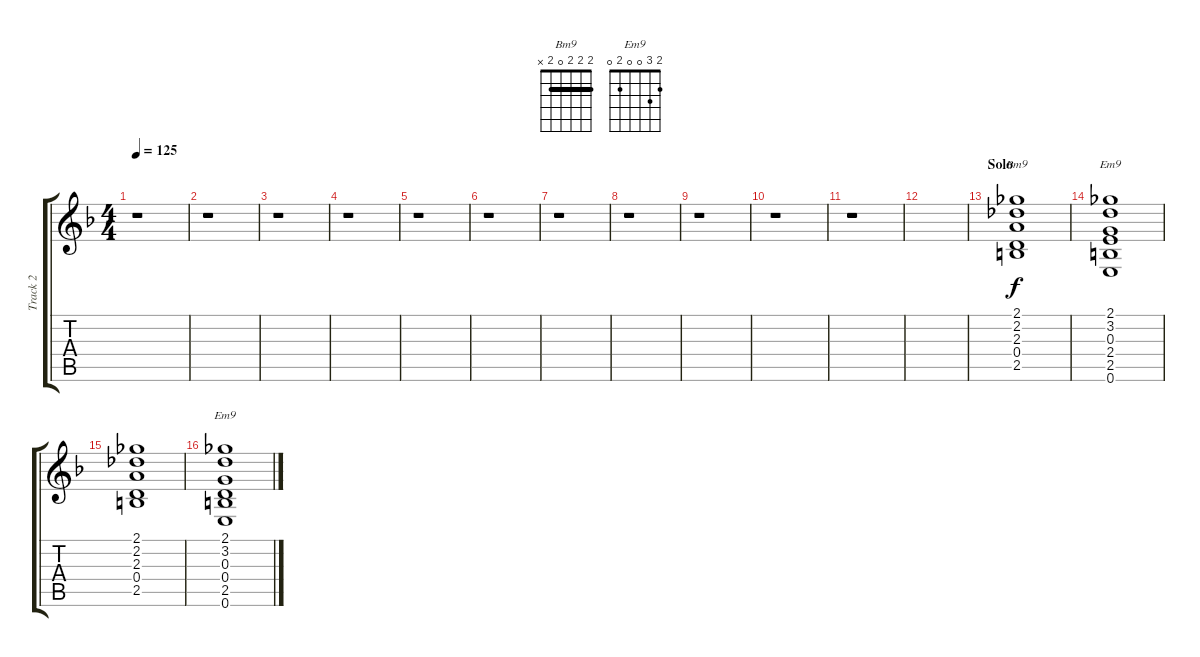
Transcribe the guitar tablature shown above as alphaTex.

\track ("Track 2" "Track 2") {instrument acousticguitarnylon}
\staff {score tabs}
\tuning (E4 B3 G3 D3 A2 E2) {hide}
\chord ("Bm9" 2 2 2 0 2 x) {barre 2}
\chord ("Em9" 2 3 0 2 2 0)
\chord ("Em9" 2 3 0 0 2 0)
\ts (4 4)
\tempo 125
\clef g2
\ks f
r.1{dy f} |
r.1 |
r.1 |
r.1 |
r.1 |
r.1 |
r.1 |
r.1 |
r.1 |
r.1 |
r.1 |
|
\section ("" "Solo")
(2.1 2.2 2.3 0.4 2.5).1{ch "Bm9"} |
(2.1 3.2 0.3 2.4 2.5 0.6).1{ch "Em9"} |
(2.1 2.2 2.3 0.4 2.5).1 |
(2.1 3.2 0.3 0.4 2.5 0.6).1{ch "Em9"}
